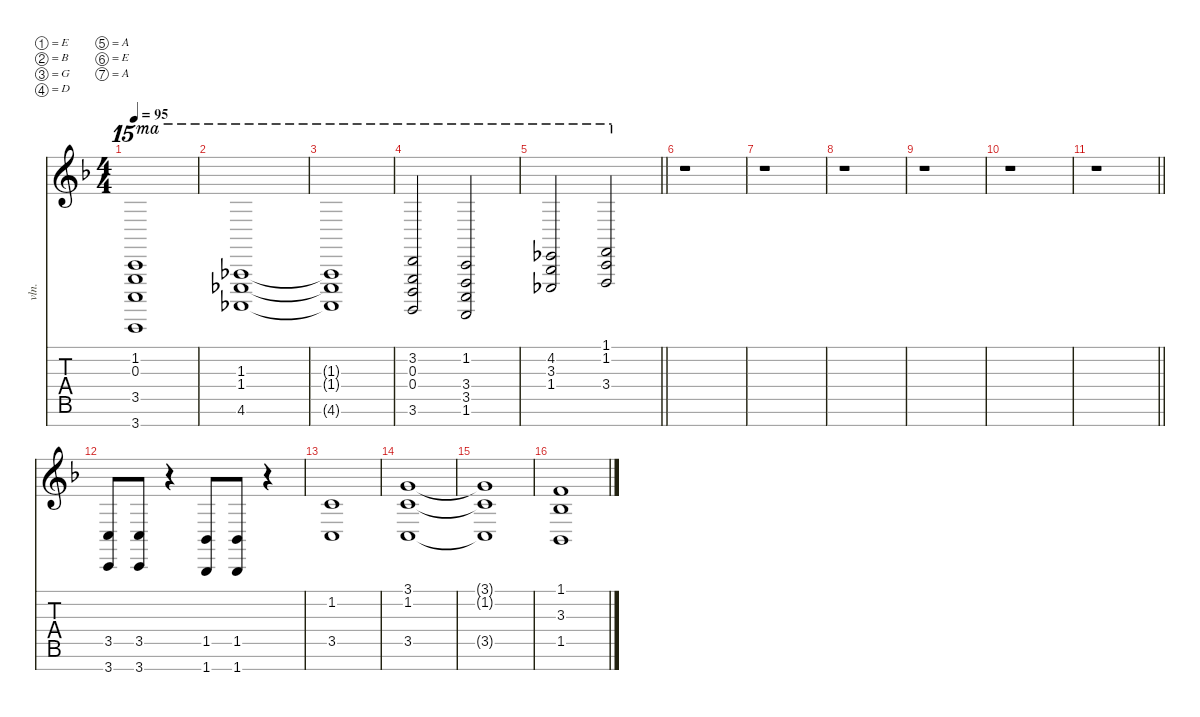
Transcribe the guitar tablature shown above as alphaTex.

\defaultSystemsLayout 4
\hideDynamics
\bracketExtendMode nobrackets
\otherSystemsTrackNameOrientation horizontal
\track ("Strings ensemble" "vln.") {instrument stringensemble2}
\staff {score tabs}
\tuning (E4 B3 G3 D3 A2 E2 A1)
\ts (4 4)
\tempo 95
\clef g2
\ks f
(1.2{t} 0.3{t} 3.5{t} 3.7{t}).1{ot 15ma dy f} |
(1.3 1.4 4.6).1{ot 15ma} |
(1.3{t} 1.4{t} 4.6{t}).1{ot 15ma} |
(3.2 0.3 0.4 3.6).2{ot 15ma} (1.2 3.4 3.5 1.6).2{ot 15ma} |
\barLineRight lightlight
(4.2 3.3 1.4).2{ot 15ma} (1.1 1.2 3.4).2{ot 15ma} |
r.1 |
r.1 |
r.1 |
r.1 |
r.1 |
\barLineRight lightlight
r.1 |
(3.5 3.7).8{dy mf} (3.5 3.7).8 r.4 (1.5 1.7).8 (1.5 1.7).8 r.4 |
(1.2 3.5).1{dy p} |
(3.1 1.2 3.5).1{dy mp} |
(3.1{t} 1.2{t} 3.5{t}).1{dy f} |
(1.1 3.3 1.5).1{dy mp}
